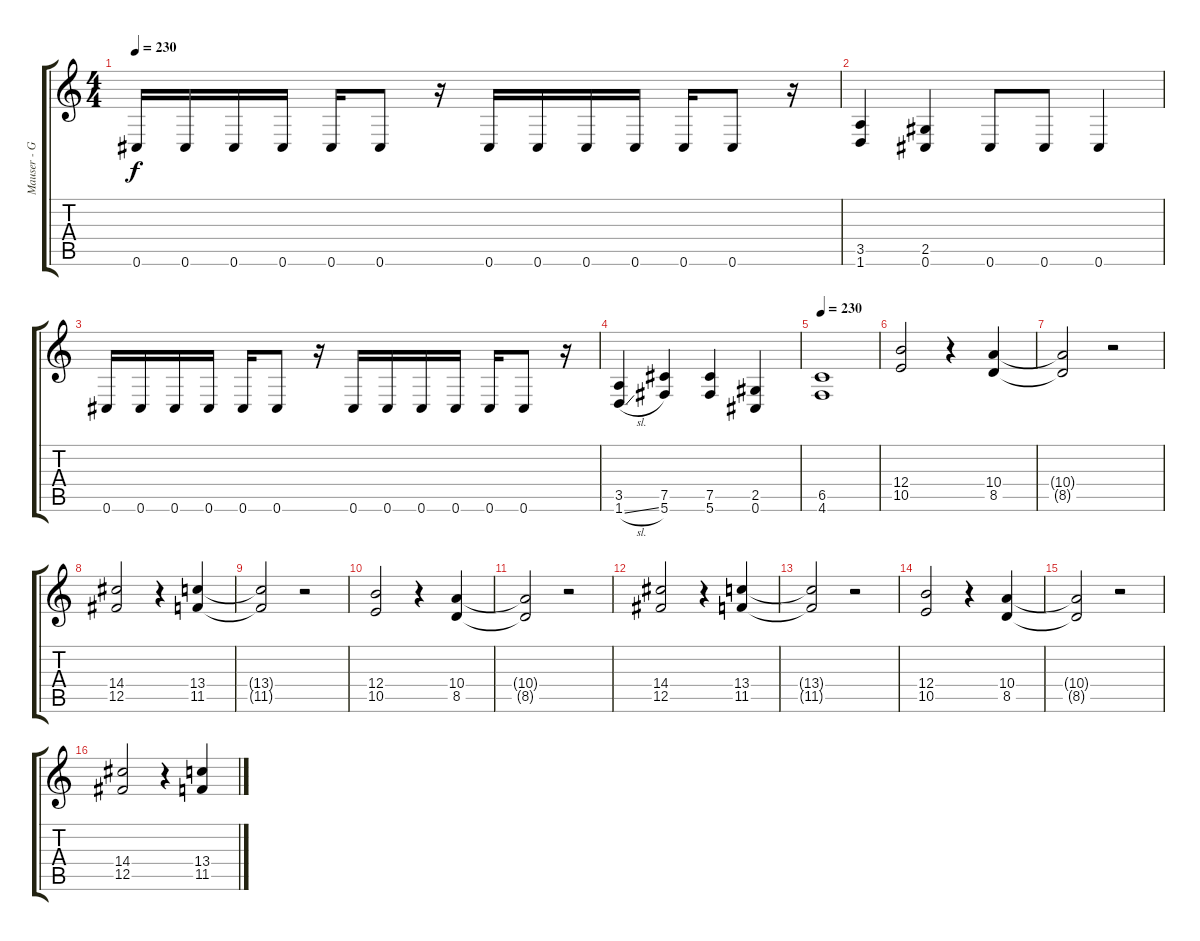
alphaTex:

\track ("Mauser - Guitar" "Mauser - G") {instrument distortionguitar}
\staff {score tabs}
\tuning (Db4 Ab3 E3 B2 Gb2 Db2) {hide}
\ts (4 4)
\tempo 230
\clef g2
\ks c
0.6.16{dy f} 0.6.16 0.6.16 0.6.16 0.6.16 0.6.8 r.16 0.6.16 0.6.16 0.6.16 0.6.16 0.6.16 0.6.8 r.16 |
(3.5 1.6).4 (2.5 0.6).4 0.6.8 0.6.8 0.6.4 |
0.6.16 0.6.16 0.6.16 0.6.16 0.6.16 0.6.8 r.16 0.6.16 0.6.16 0.6.16 0.6.16 0.6.16 0.6.8 r.16 |
(3.5 1.6{sl}).4 (7.5 5.6).4 (7.5 5.6).4 (2.5 0.6).4 |
\tempo 230
(6.5 4.6).1 |
(12.4 10.5).2 r.4 (10.4 8.5).4 |
(10.4{t} 8.5{t}).2 r.2 |
(14.4 12.5).2 r.4 (13.4 11.5).4 |
(13.4{t} 11.5{t}).2 r.2 |
(12.4 10.5).2 r.4 (10.4 8.5).4 |
(10.4{t} 8.5{t}).2 r.2 |
(14.4 12.5).2 r.4 (13.4 11.5).4 |
(13.4{t} 11.5{t}).2 r.2 |
(12.4 10.5).2 r.4 (10.4 8.5).4 |
(10.4{t} 8.5{t}).2 r.2 |
(14.4 12.5).2 r.4 (13.4 11.5).4
